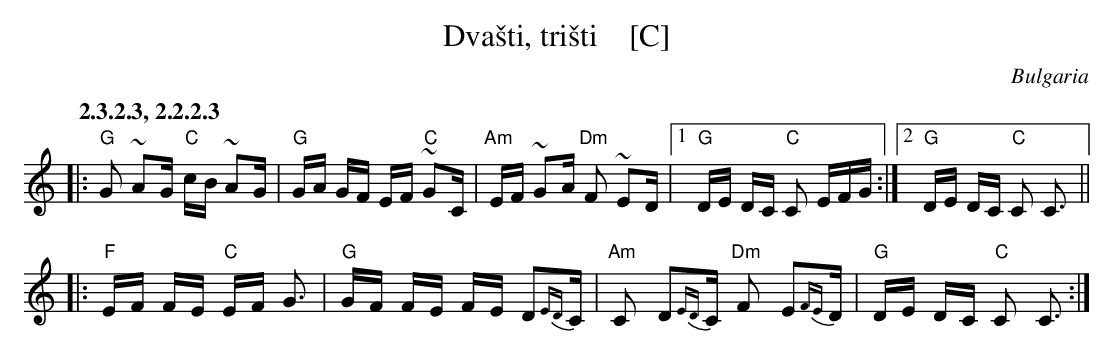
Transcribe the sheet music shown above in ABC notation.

X:1
T: Dva\vsti, tri\vsti    [C]
O: Bulgaria
M: none
L: 1/16
K: C
Q: "2.3.2.3, 2.2.2.3"
|:\
"G"G2 ~A2G "C"cB ~A2G | "G"GA GF EF "C"~G2C |\
"Am"EF ~G2A "Dm"F2 ~E2D |1 "G"DE DC "C"C2 EFG :|2 "G"DE DC "C"C2 C3  ||
|:\
"F"EF FE "C"EF G3 | "G"GF FE FE D2{ED}C |\
"Am"C2 D2{ED}C "Dm"F2 E2{FE}D | "G"DE DC "C"C2 C3 :|
